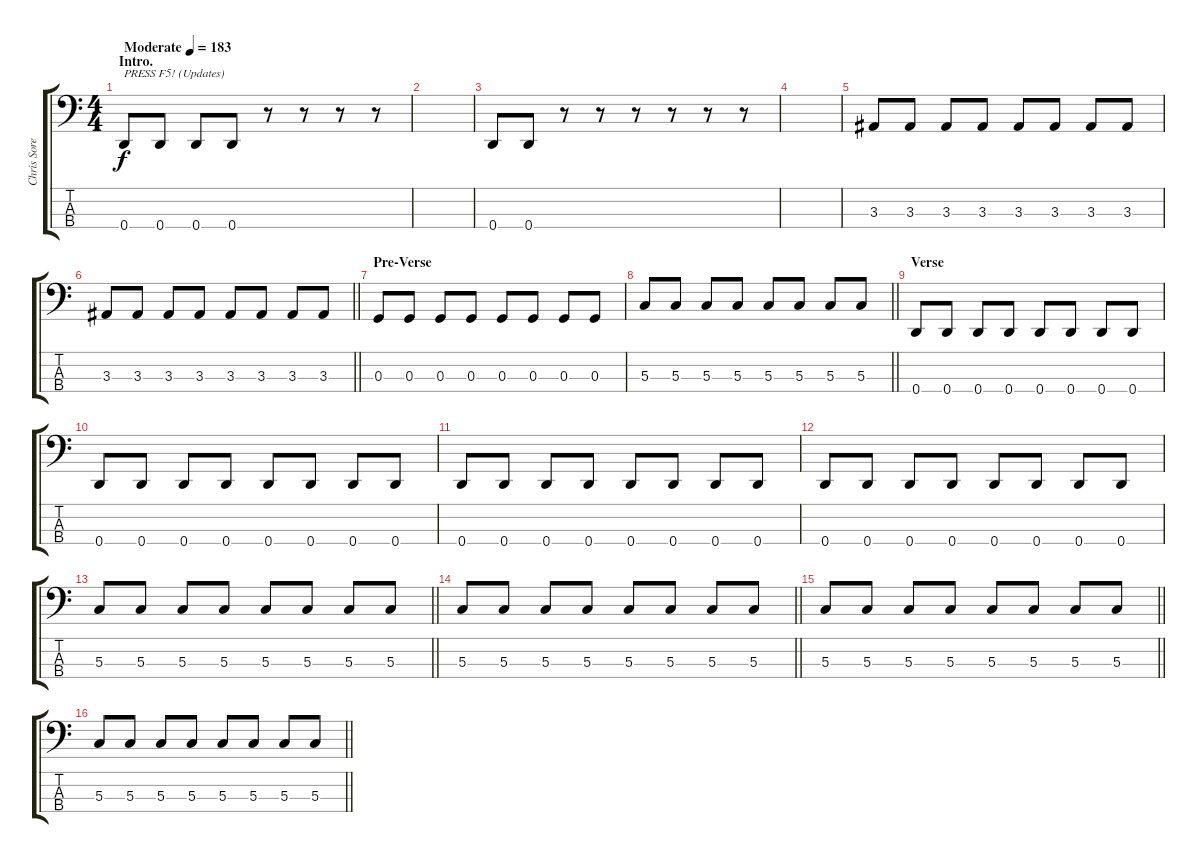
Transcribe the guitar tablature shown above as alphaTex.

\track ("Chris Sorenson" "Chris Sore") {instrument electricbasspick}
\staff {score tabs}
\tuning (F2 C2 G1 D1) {hide}
\ts (4 4)
\section ("" "Intro.")
\tempo (183 "Moderate")
\clef f4
\ks c
0.4.8{txt "PRESS F5! (Updates)" dy f instrument electricbasspick} 0.4.8 0.4.8 0.4.8 r.8 r.8 r.8 r.8 |
|
0.4.8 0.4.8 r.8 r.8 r.8 r.8 r.8 r.8 |
|
3.3.8 3.3.8 3.3.8 3.3.8 3.3.8 3.3.8 3.3.8 3.3.8 |
\barLineRight lightlight
3.3.8 3.3.8 3.3.8 3.3.8 3.3.8 3.3.8 3.3.8 3.3.8 |
\section ("" "Pre-Verse")
0.3.8 0.3.8 0.3.8 0.3.8 0.3.8 0.3.8 0.3.8 0.3.8 |
\barLineRight lightlight
5.3.8 5.3.8 5.3.8 5.3.8 5.3.8 5.3.8 5.3.8 5.3.8 |
\section ("" "Verse")
0.4.8 0.4.8 0.4.8 0.4.8 0.4.8 0.4.8 0.4.8 0.4.8 |
0.4.8 0.4.8 0.4.8 0.4.8 0.4.8 0.4.8 0.4.8 0.4.8 |
0.4.8 0.4.8 0.4.8 0.4.8 0.4.8 0.4.8 0.4.8 0.4.8 |
0.4.8 0.4.8 0.4.8 0.4.8 0.4.8 0.4.8 0.4.8 0.4.8 |
\barLineRight lightlight
5.3.8 5.3.8 5.3.8 5.3.8 5.3.8 5.3.8 5.3.8 5.3.8 |
\barLineRight lightlight
5.3.8 5.3.8 5.3.8 5.3.8 5.3.8 5.3.8 5.3.8 5.3.8 |
\barLineRight lightlight
5.3.8 5.3.8 5.3.8 5.3.8 5.3.8 5.3.8 5.3.8 5.3.8 |
\barLineRight lightlight
5.3.8 5.3.8 5.3.8 5.3.8 5.3.8 5.3.8 5.3.8 5.3.8
